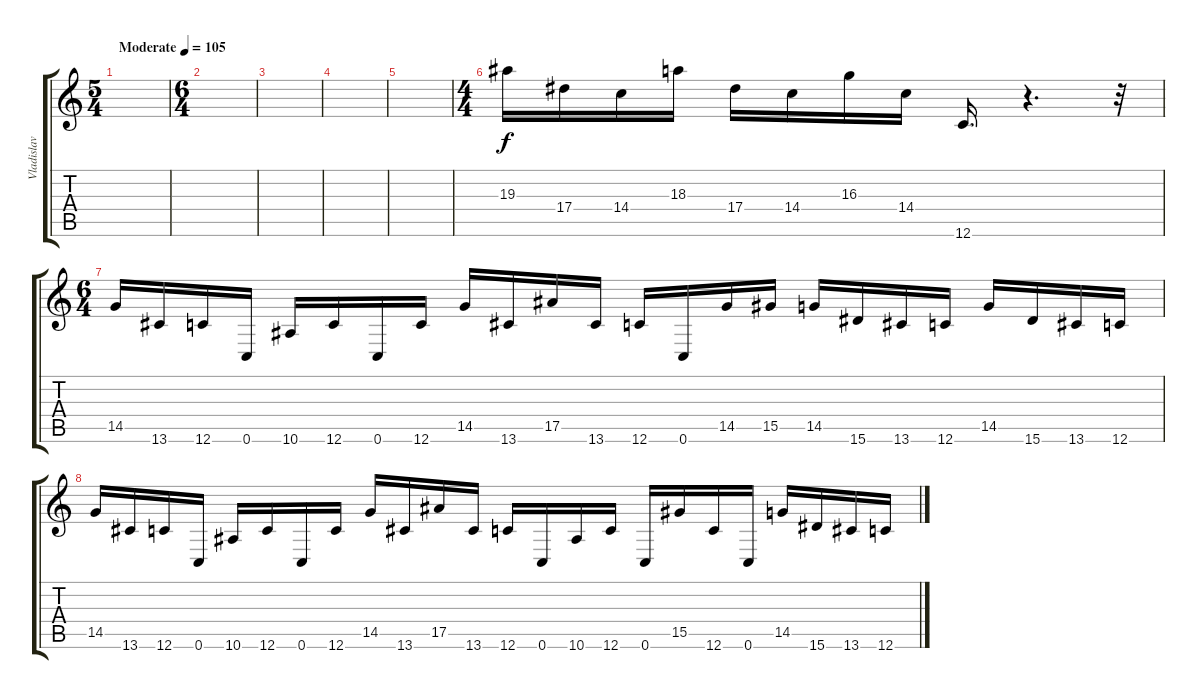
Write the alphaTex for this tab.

\track ("Vladislav Nekrash" "Vladislav ") {instrument distortionguitar}
\staff {score tabs}
\tuning (C4 G3 Eb3 Bb2 F2 C2) {hide}
\ts (5 4)
\tempo (105 "Moderate")
\clef g2
\ks c
|
\ts (6 4)
|
|
|
|
\ts (4 4)
19.3.16 17.4.16 14.4.16 18.3.16 17.4.16 14.4.16 16.3.16 14.4.16 12.6.16{d} r.4{d} r.32 |
\ts (6 4)
14.5.16 13.6.16 12.6.16 0.6.16 10.6.16 12.6.16 0.6.16 12.6.16 14.5.16 13.6.16 17.5.16 13.6.16 12.6.16 0.6.16 14.5.16 15.5.16 14.5.16 15.6.16 13.6.16 12.6.16 14.5.16 15.6.16 13.6.16 12.6.16 |
14.5.16 13.6.16 12.6.16 0.6.16 10.6.16 12.6.16 0.6.16 12.6.16 14.5.16 13.6.16 17.5.16 13.6.16 12.6.16 0.6.16 10.6.16 12.6.16 0.6.16 15.5.16 12.6.16 0.6.16 14.5.16 15.6.16 13.6.16 12.6.16
